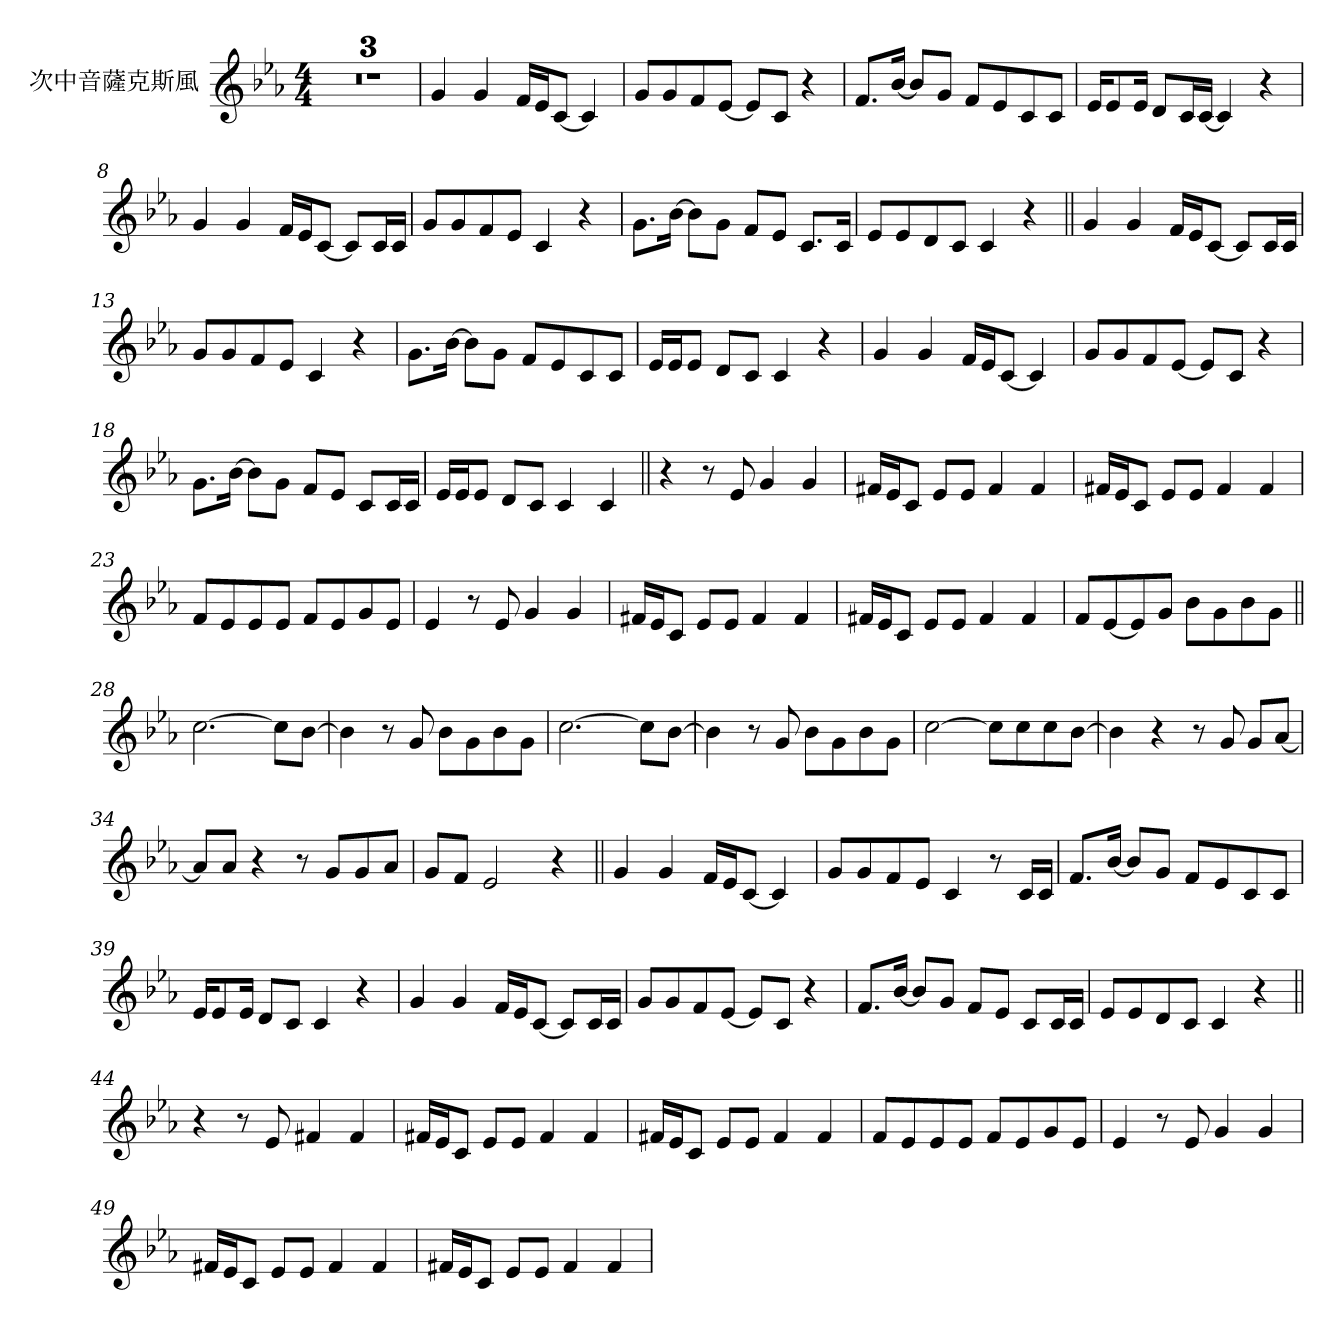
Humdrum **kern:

**kern
*part1
*staff1
*I"次中音薩克斯風
*clefG2
*ITrd8c14
*k[b-e-a-]
*M4/4
*MM104
=1
1r
=2
1r
=3
1r
=4
4G/
4G/
16F/LL
16E-/J
[8C/J
4C/]
=5
8G/L
8G/
8F/
[8E-/J
8E-/L]
8C/J
4r
=6
8.F/L
[16B-/Jk
8B-/L]
8G/J
8F/L
8E-/
8C/
8C/J
=7
16E-/KL
8E-/
16E-/Jk
8D/L
16C/L
[16C/JJ
4C/]
4r
=8
4G/
4G/
16F/LL
16E-/J
[8C/J
8C/L]
16C/L
16C/JJ
!!LO:LB:g=z
=9
8G/L
8G/
8F/
8E-/J
4C/
4r
=10
8.G\L
[16B-\Jk
8B-\L]
8G\J
8F/L
8E-/J
8.C/L
16C/Jk
=11
8E-/L
8E-/
8D/
8C/J
4C/
4r
=12||
4G/
4G/
16F/LL
16E-/J
[8C/J
8C/L]
16C/L
16C/JJ
=13
8G/L
8G/
8F/
8E-/J
4C/
4r
=14
8.G\L
[16B-\Jk
8B-\L]
8G\J
8F/L
8E-/
8C/
8C/J
!!LO:LB:g=z
=15
16E-/LL
16E-/J
8E-/J
8D/L
8C/J
4C/
4r
=16
4G/
4G/
16F/LL
16E-/J
[8C/J
4C/]
=17
8G/L
8G/
8F/
[8E-/J
8E-/L]
8C/J
4r
=18
8.G\L
[16B-\Jk
8B-\L]
8G\J
8F/L
8E-/J
8C/L
16C/L
16C/JJ
=19
16E-/LL
16E-/J
8E-/J
8D/L
8C/J
4C/
4C/
=20||
4r
8r
8E-/
4G/
4G/
!!LO:LB:g=z
=21
16F#X/LL
16E-/J
8C/J
8E-/L
8E-/J
4F#/
4F#/
=22
16F#X/LL
16E-/J
8C/J
8E-/L
8E-/J
4F#/
4F#/
=23
8F/L
8E-/
8E-/
8E-/J
8F/L
8E-/
8G/
8E-/J
=24
4E-/
8r
8E-/
4G/
4G/
=25
16F#X/LL
16E-/J
8C/J
8E-/L
8E-/J
4F#/
4F#/
=26
16F#X/LL
16E-/J
8C/J
8E-/L
8E-/J
4F#/
4F#/
!!LO:LB:g=z
=27
8F/L
[8E-/
8E-/]
8G/J
8B-\L
8G\
8B-\
8G\J
=28||
[2.c\
8c\L]
[8B-\J
=29
4B-\]
8r
8G/
8B-\L
8G\
8B-\
8G\J
=30
[2.c\
8c\L]
[8B-\J
=31
4B-\]
8r
8G/
8B-\L
8G\
8B-\
8G\J
=32
[2c\
8c\L]
8c\
8c\
[8B-\J
=33
4B-\]
4r
8r
8G/
8G/L
[8A-/J
!!LO:LB:g=z
=34
8A-/L]
8A-/J
4r
8r
8G/L
8G/
8A-/J
=35
8G/L
8F/J
2E-/
4r
=36||
4G/
4G/
16F/LL
16E-/J
[8C/J
4C/]
=37
8G/L
8G/
8F/
8E-/J
4C/
8r
16C/LL
16C/JJ
=38
8.F/L
[16B-/Jk
8B-/L]
8G/J
8F/L
8E-/
8C/
8C/J
=39
16E-/KL
8E-/
16E-/Jk
8D/L
8C/J
4C/
4r
!!LO:LB:g=z
=40
4G/
4G/
16F/LL
16E-/J
[8C/J
8C/L]
16C/L
16C/JJ
=41
8G/L
8G/
8F/
[8E-/J
8E-/L]
8C/J
4r
=42
8.F/L
[16B-/Jk
8B-/L]
8G/J
8F/L
8E-/J
8C/L
16C/L
16C/JJ
=43
8E-/L
8E-/
8D/
8C/J
4C/
4r
=44||
4r
8r
8E-/
4F#X/
4F#/
=45
16F#X/LL
16E-/J
8C/J
8E-/L
8E-/J
4F#/
4F#/
!!LO:LB:g=z
=46
16F#X/LL
16E-/J
8C/J
8E-/L
8E-/J
4F#/
4F#/
=47
8F/L
8E-/
8E-/
8E-/J
8F/L
8E-/
8G/
8E-/J
=48
4E-/
8r
8E-/
4G/
4G/
=49
16F#X/LL
16E-/J
8C/J
8E-/L
8E-/J
4F#/
4F#/
=50
16F#X/LL
16E-/J
8C/J
8E-/L
8E-/J
4F#/
4F#/
=
*-
